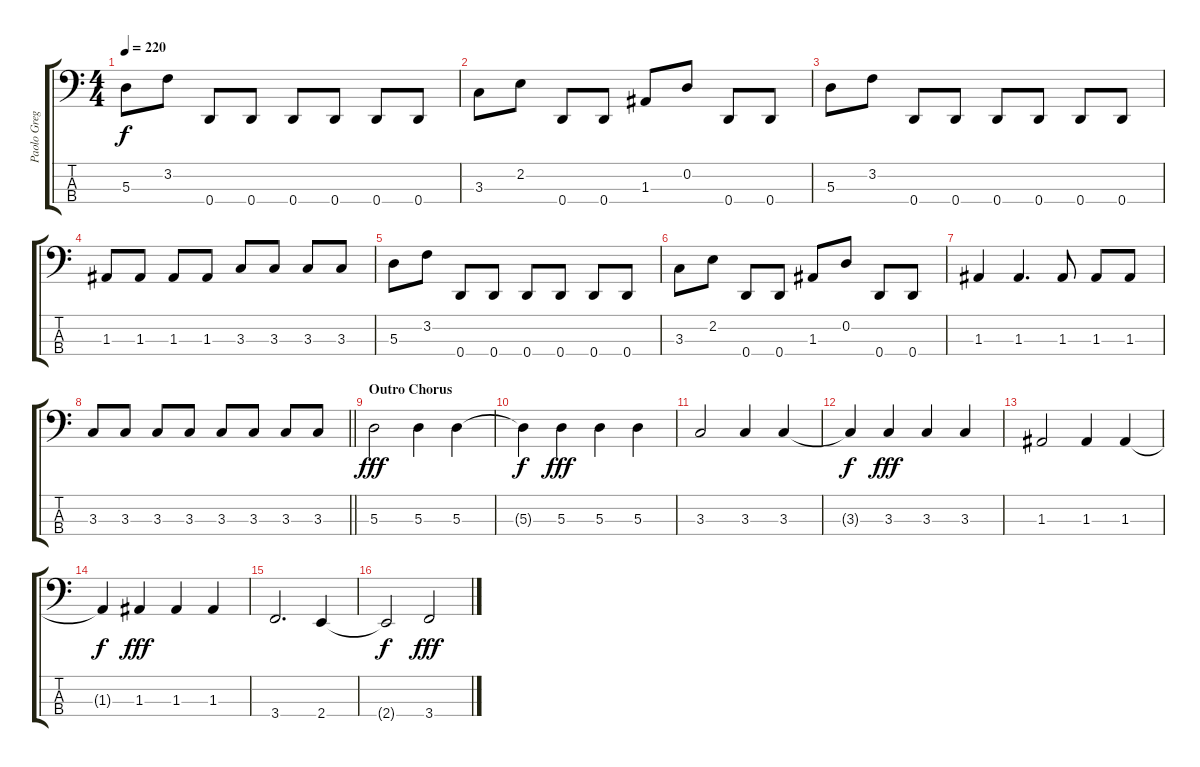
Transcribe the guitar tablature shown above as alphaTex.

\track ("Paolo Gregoletto" "Paolo Greg") {instrument electricbassfinger}
\staff {score tabs}
\tuning (G2 D2 A1 D1) {hide}
\ts (4 4)
\tempo 220
\clef f4
\ks c
5.3.8{dy f} 3.2.8 0.4.8 0.4.8 0.4.8 0.4.8 0.4.8 0.4.8 |
3.3.8 2.2.8 0.4.8 0.4.8 1.3.8 0.2.8 0.4.8 0.4.8 |
5.3.8 3.2.8 0.4.8 0.4.8 0.4.8 0.4.8 0.4.8 0.4.8 |
1.3.8 1.3.8 1.3.8 1.3.8 3.3.8 3.3.8 3.3.8 3.3.8 |
5.3.8 3.2.8 0.4.8 0.4.8 0.4.8 0.4.8 0.4.8 0.4.8 |
3.3.8 2.2.8 0.4.8 0.4.8 1.3.8 0.2.8 0.4.8 0.4.8 |
1.3.4 1.3.4{d} 1.3.8 1.3.8 1.3.8 |
\barLineRight lightlight
3.3.8 3.3.8 3.3.8 3.3.8 3.3.8 3.3.8 3.3.8 3.3.8 |
\section ("" "Outro Chorus")
5.3.2{dy fff} 5.3.4 5.3.4 |
5.3{t}.4{dy f} 5.3.4{dy fff} 5.3.4 5.3.4 |
3.3.2 3.3.4 3.3.4 |
3.3{t}.4{dy f} 3.3.4{dy fff} 3.3.4 3.3.4 |
1.3.2 1.3.4 1.3.4 |
1.3{t}.4{dy f} 1.3.4{dy fff} 1.3.4 1.3.4 |
3.4.2{d} 2.4.4 |
2.4{t}.2{dy f} 3.4.2{dy fff}
